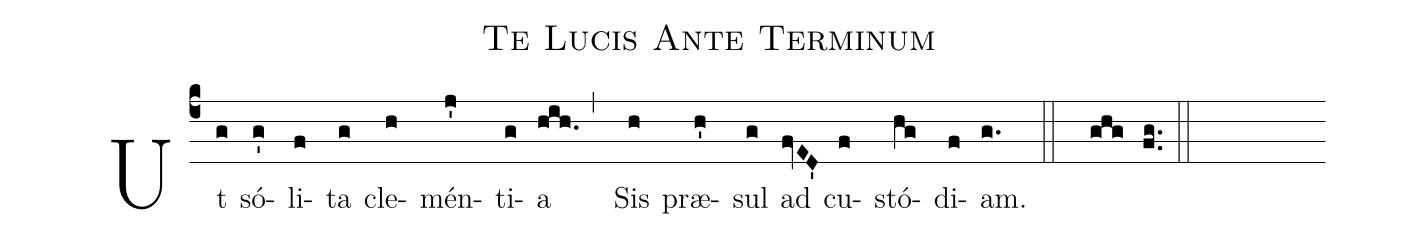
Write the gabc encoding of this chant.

name: Te Lucis Ante Terminum;
def-m1: \grealign;
%%
(c4)
Ut([em1]g) só-([em1]g') li-([em1]f) ta([em1]g) cle-([em1]h) mén-([em1]j') ti-([em1]g) a([em1]hih.) ([em1],)
Sis([em1]h) præ-([em1]h') sul([em1]g) ad([em1]fvED') cu-([em1]f) stó-([em1]hg) di-([em1]f) am.([em1]g.) ([em1]::)

([em1]ghg)([em1]fg..) (::)
